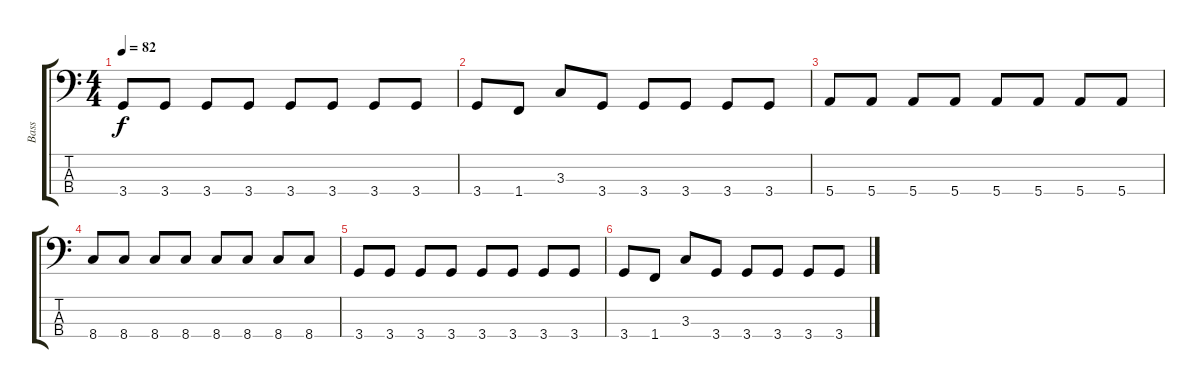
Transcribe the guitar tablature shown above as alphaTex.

\track ("Bass" "Bass") {instrument acousticbass}
\staff {score tabs}
\tuning (G2 D2 A1 E1) {hide}
\ts (4 4)
\tempo 82
\clef f4
\ks c
3.4.8{dy f} 3.4.8 3.4.8 3.4.8 3.4.8 3.4.8 3.4.8 3.4.8 |
3.4.8 1.4.8 3.3.8 3.4.8 3.4.8 3.4.8 3.4.8 3.4.8 |
5.4.8 5.4.8 5.4.8 5.4.8 5.4.8 5.4.8 5.4.8 5.4.8 |
8.4.8 8.4.8 8.4.8 8.4.8 8.4.8 8.4.8 8.4.8 8.4.8 |
3.4.8 3.4.8 3.4.8 3.4.8 3.4.8 3.4.8 3.4.8 3.4.8 |
3.4.8 1.4.8 3.3.8 3.4.8 3.4.8 3.4.8 3.4.8 3.4.8
